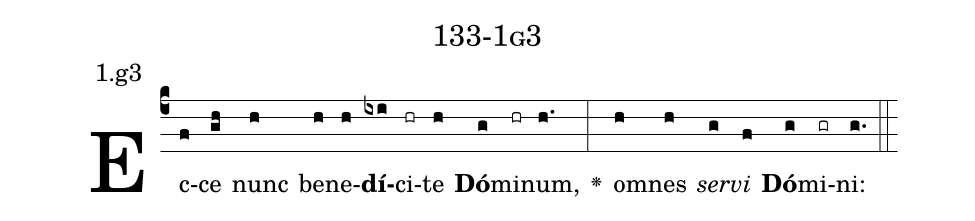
name: 133-1g3;
annotation: 1.g3;
%%
(c4)Ec(f)ce(gh) nunc(h) be(h)ne(h)<b>dí</b>(ixi)ci(hr)te(h) <b>Dó</b>(g)mi(hr)num,(h.) <v>\greheightstar</v>(:) om(h)nes(h) <i>ser</i>(g)<i>vi</i>(f) <b>Dó</b>(g)mi(gr)ni:(g.) (::)


%E(h) u(h) o(g) u(f) a(g) e.(g.) (::)
